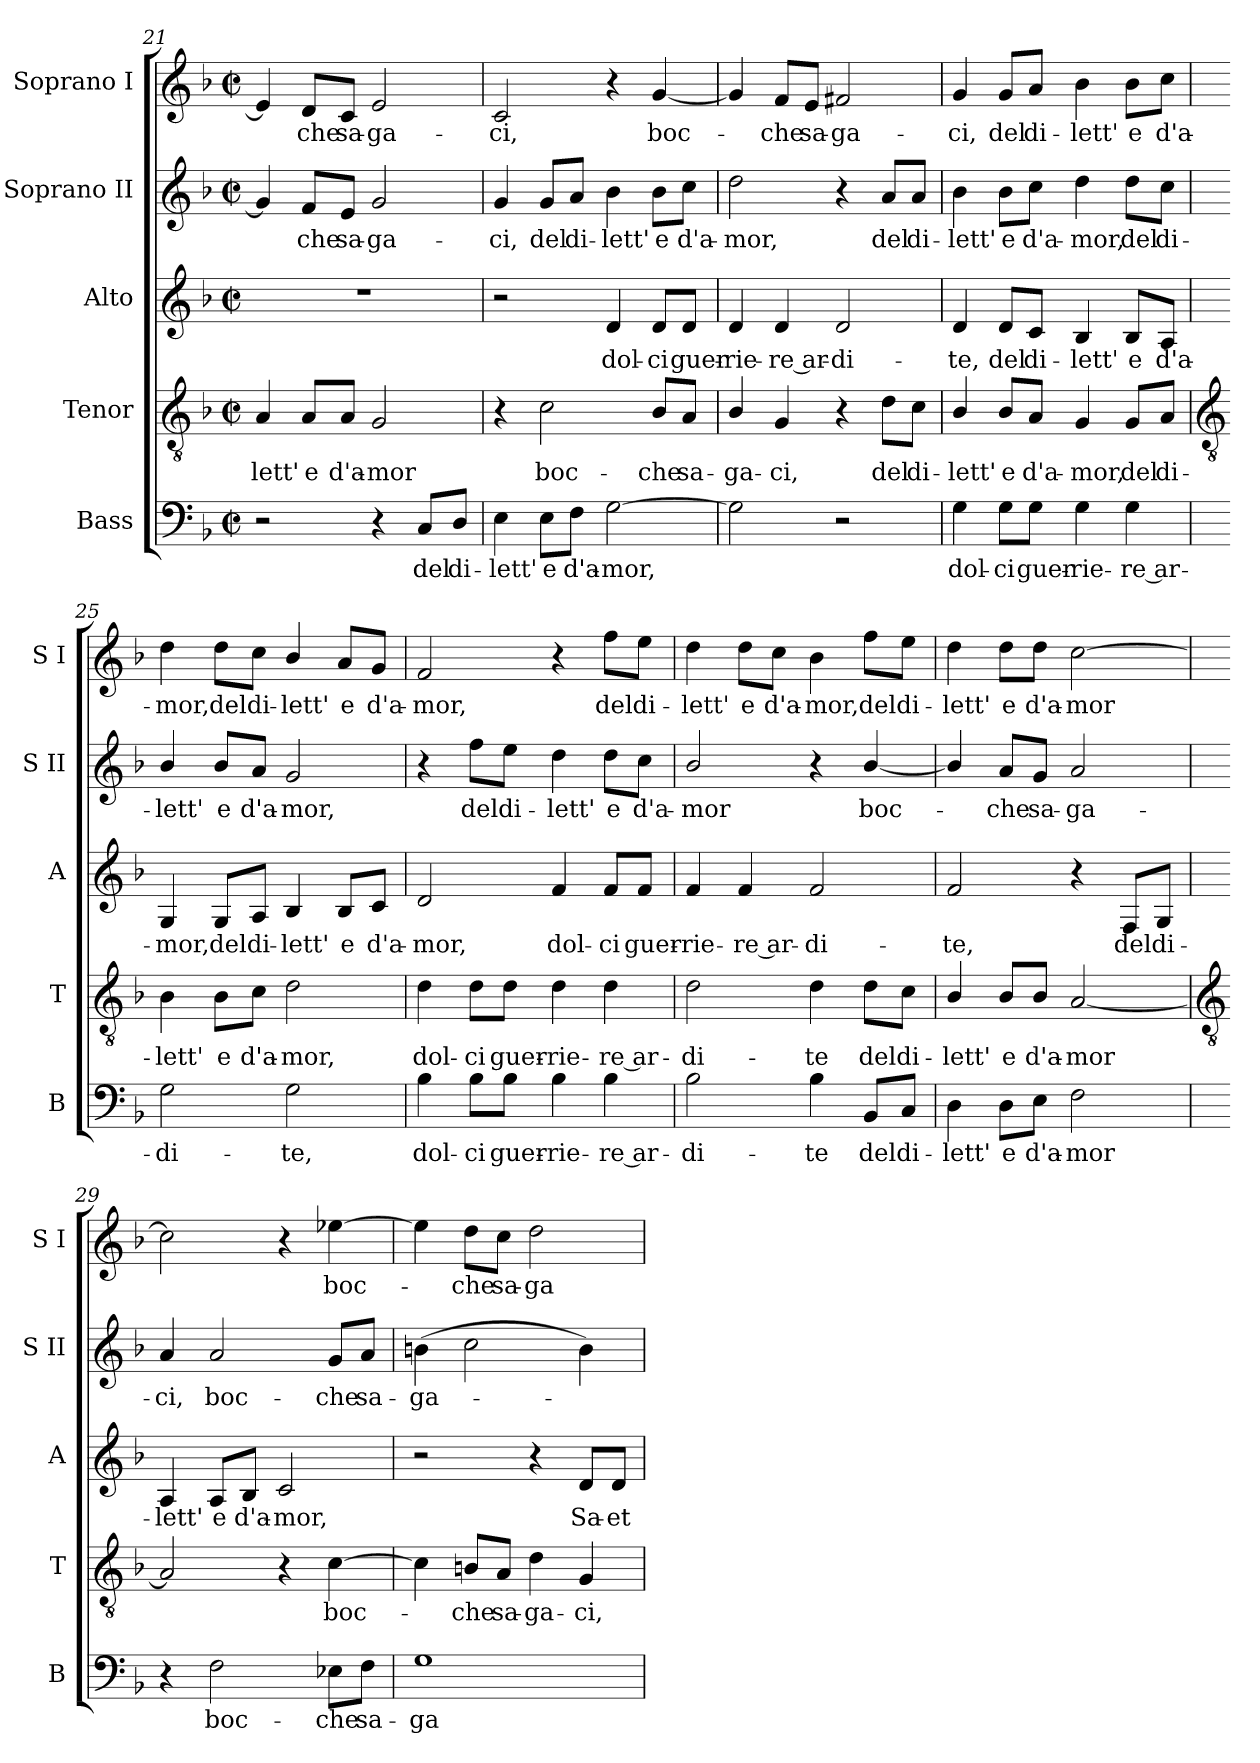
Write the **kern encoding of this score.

**kern	**text	**kern	**text	**kern	**text	**kern	**text	**kern	**text
*part5	*part5	*part4	*part4	*part3	*part3	*part2	*part2	*part1	*part1
*staff5	*staff5	*staff4	*staff4	*staff3	*staff3	*staff2	*staff2	*staff1	*staff1
*I"Bass	*	*I"Tenor	*	*I"Alto	*	*I"Soprano II	*	*I"Soprano I	*
*I'B	*	*I'T	*	*I'A	*	*I'S II	*	*I'S I	*
!!LO:LB:g=z
*clefF4	*	*clefGv2	*	*clefG2	*	*clefG2	*	*clefG2	*
*k[b-]	*	*k[b-]	*	*k[b-]	*	*k[b-]	*	*k[b-]	*
*F:	*	*F:	*	*F:	*	*F:	*	*F:	*
*M2/2	*	*M2/2	*	*M2/2	*	*M2/2	*	*M2/2	*
*met(c|)	*	*met(c|)	*	*met(c|)	*	*met(c|)	*	*met(c|)	*
=21	=21	=21	=21	=21	=21	=21	=21	=21	=21
!	!	!	!LO:LY:b	!	!	!	!	!	!
2r	.	4A	-lett'	1r	.	4g]	.	4e]	.
!	!	!	!LO:LY:b	!	!	!	!LO:LY:b	!	!LO:LY:b
.	.	8A/L	e	.	.	8f/L	che	8d/L	che
!	!	!	!LO:LY:b	!	!	!	!LO:LY:b	!	!LO:LY:b
.	.	8A/J	d'a-	.	.	8e/J	sa-	8c/J	sa-
!	!	!	!LO:LY:b	!	!	!	!LO:LY:b	!	!LO:LY:b
4r	.	2G	-mor	.	.	2g	-ga-	2e	-ga-
!	!LO:LY:b	!	!	!	!	!	!	!	!
8C/L	del	.	.	.	.	.	.	.	.
!	!LO:LY:b	!	!	!	!	!	!	!	!
8D/J	di-	.	.	.	.	.	.	.	.
=22	=22	=22	=22	=22	=22	=22	=22	=22	=22
!	!LO:LY:b	!	!	!	!	!	!LO:LY:b	!	!LO:LY:b
4E	-lett'	4r	.	2r	.	4g	-ci,	2c	-ci,
!	!LO:LY:b	!	!LO:LY:b	!	!	!	!LO:LY:b	!	!
8E\L	e	2c	boc-	.	.	8g/L	del	.	.
!	!LO:LY:b	!	!	!	!	!	!LO:LY:b	!	!
8F\J	d'a-	.	.	.	.	8a/J	di-	.	.
!	!LO:LY:b	!	!	!	!LO:LY:b	!	!LO:LY:b	!	!
[2G	-mor,	.	.	4d	dol-	4b-	-lett'	4r	.
!	!	!	!LO:LY:b	!	!LO:LY:b	!	!LO:LY:b	!	!LO:LY:b
.	.	8B-/L	-che	8d/L	-ci	8b-\L	e	[4g	boc-
!	!	!	!LO:LY:b	!	!LO:LY:b	!	!LO:LY:b	!	!
.	.	8A/J	sa-	8d/J	guer-	8cc\J	d'a-	.	.
=23	=23	=23	=23	=23	=23	=23	=23	=23	=23
!	!	!	!LO:LY:b	!	!LO:LY:b	!	!LO:LY:b	!	!
2G]	.	4B-/	-ga-	4d	-rie-	2dd	-mor,	4g]	.
!	!	!	!LO:LY:b	!	!LO:LY:b	!	!	!	!LO:LY:b
.	.	4G	-ci,	4d	-re ar-	.	.	8f/L	che
!	!	!	!	!	!	!	!	!	!LO:LY:b
.	.	.	.	.	.	.	.	8e/J	sa-
!	!	!	!	!	!LO:LY:b	!	!	!	!LO:LY:b
2r	.	4r	.	2d	-di-	4r	.	2f#X	-ga-
!	!	!	!LO:LY:b	!	!	!	!LO:LY:b	!	!
.	.	8d\L	del	.	.	8a/L	del	.	.
!	!	!	!LO:LY:b	!	!	!	!LO:LY:b	!	!
.	.	8c\J	di-	.	.	8a/J	di-	.	.
=24	=24	=24	=24	=24	=24	=24	=24	=24	=24
!	!LO:LY:b	!	!LO:LY:b	!	!LO:LY:b	!	!LO:LY:b	!	!LO:LY:b
4G	dol-	4B-/	-lett'	4d	-te,	4b-	-lett'	4g	-ci,
!	!LO:LY:b	!	!LO:LY:b	!	!LO:LY:b	!	!LO:LY:b	!	!LO:LY:b
8G\L	-ci	8B-/L	e	8d/L	del	8b-\L	e	8g/L	del
!	!LO:LY:b	!	!LO:LY:b	!	!LO:LY:b	!	!LO:LY:b	!	!LO:LY:b
8G\J	guer-	8A/J	d'a-	8c/J	di-	8cc\J	d'a-	8a/J	di-
!	!LO:LY:b	!	!LO:LY:b	!	!LO:LY:b	!	!LO:LY:b	!	!LO:LY:b
4G	-rie-	4G	-mor,	4B-	-lett'	4dd	-mor,	4b-	-lett'
!	!LO:LY:b	!	!LO:LY:b	!	!LO:LY:b	!	!LO:LY:b	!	!LO:LY:b
4G	-re ar-	8G/L	del	8B-/L	e	8dd\L	del	8b-\L	e
!	!	!	!LO:LY:b	!	!LO:LY:b	!	!LO:LY:b	!	!LO:LY:b
.	.	8A/J	di-	8A/J	d'a-	8cc\J	di-	8cc\J	d'a-
!!LO:LB:g=z
=25	=25	=25	=25	=25	=25	=25	=25	=25	=25
*	*	*clefGv2	*	*	*	*	*	*	*
!	!LO:LY:b	!	!LO:LY:b	!	!LO:LY:b	!	!LO:LY:b	!	!LO:LY:b
2G	-di-	4B-	-lett'	4G	-mor,	4b-/	-lett'	4dd	-mor,
!	!	!	!LO:LY:b	!	!LO:LY:b	!	!LO:LY:b	!	!LO:LY:b
.	.	8B-\L	e	8G/L	del	8b-/L	e	8dd\L	del
!	!	!	!LO:LY:b	!	!LO:LY:b	!	!LO:LY:b	!	!LO:LY:b
.	.	8c\J	d'a-	8A/J	di-	8a/J	d'a-	8cc\J	di-
!	!LO:LY:b	!	!LO:LY:b	!	!LO:LY:b	!	!LO:LY:b	!	!LO:LY:b
2G	-te,	2d	-mor,	4B-	-lett'	2g	-mor,	4b-/	-lett'
!	!	!	!	!	!LO:LY:b	!	!	!	!LO:LY:b
.	.	.	.	8B-/L	e	.	.	8a/L	e
!	!	!	!	!	!LO:LY:b	!	!	!	!LO:LY:b
.	.	.	.	8c/J	d'a-	.	.	8g/J	d'a-
=26	=26	=26	=26	=26	=26	=26	=26	=26	=26
!	!LO:LY:b	!	!LO:LY:b	!	!LO:LY:b	!	!	!	!LO:LY:b
4B-	dol-	4d	dol-	2d	-mor,	4r	.	2f	-mor,
!	!LO:LY:b	!	!LO:LY:b	!	!	!	!LO:LY:b	!	!
8B-\L	-ci	8d\L	-ci	.	.	8ff\L	del	.	.
!	!LO:LY:b	!	!LO:LY:b	!	!	!	!LO:LY:b	!	!
8B-\J	guer-	8d\J	guer-	.	.	8ee\J	di-	.	.
!	!LO:LY:b	!	!LO:LY:b	!	!LO:LY:b	!	!LO:LY:b	!	!
4B-	-rie-	4d	-rie-	4f	dol-	4dd	-lett'	4r	.
!	!LO:LY:b	!	!LO:LY:b	!	!LO:LY:b	!	!LO:LY:b	!	!LO:LY:b
4B-	-re ar-	4d	-re ar-	8f/L	-ci	8dd\L	e	8ff\L	del
!	!	!	!	!	!LO:LY:b	!	!LO:LY:b	!	!LO:LY:b
.	.	.	.	8f/J	guer-	8cc\J	d'a-	8ee\J	di-
=27	=27	=27	=27	=27	=27	=27	=27	=27	=27
!	!LO:LY:b	!	!LO:LY:b	!	!LO:LY:b	!	!LO:LY:b	!	!LO:LY:b
2B-	-di-	2d	-di-	4f	-rie-	2b-/	-mor	4dd	-lett'
!	!	!	!	!	!LO:LY:b	!	!	!	!LO:LY:b
.	.	.	.	4f	-re ar-	.	.	8dd\L	e
!	!	!	!	!	!	!	!	!	!LO:LY:b
.	.	.	.	.	.	.	.	8cc\J	d'a-
!	!LO:LY:b	!	!LO:LY:b	!	!LO:LY:b	!	!	!	!LO:LY:b
4B-	-te	4d	-te	2f	-di-	4r	.	4b-	-mor,
!	!LO:LY:b	!	!LO:LY:b	!	!	!	!LO:LY:b	!	!LO:LY:b
8BB-/L	del	8d\L	del	.	.	[4b-/	boc-	8ff\L	del
!	!LO:LY:b	!	!LO:LY:b	!	!	!	!	!	!LO:LY:b
8C/J	di-	8c\J	di-	.	.	.	.	8ee\J	di-
=28	=28	=28	=28	=28	=28	=28	=28	=28	=28
!	!LO:LY:b	!	!LO:LY:b	!	!LO:LY:b	!	!	!	!LO:LY:b
4D	-lett'	4B-/	-lett'	2f	-te,	4b-/]	.	4dd	-lett'
!	!LO:LY:b	!	!LO:LY:b	!	!	!	!LO:LY:b	!	!LO:LY:b
8D\L	e	8B-/L	e	.	.	8a/L	che	8dd\L	e
!	!LO:LY:b	!	!LO:LY:b	!	!	!	!LO:LY:b	!	!LO:LY:b
8E\J	d'a-	8B-/J	d'a-	.	.	8g/J	sa-	8dd\J	d'a-
!	!LO:LY:b	!	!LO:LY:b	!	!	!	!LO:LY:b	!	!LO:LY:b
2F	-mor	[2A	-mor	4r	.	2a	-ga-	[2cc	-mor
!	!	!	!	!	!LO:LY:b	!	!	!	!
.	.	.	.	8F/L	del	.	.	.	.
!	!	!	!	!	!LO:LY:b	!	!	!	!
.	.	.	.	8G/J	di-	.	.	.	.
!!LO:LB:g=z
=29	=29	=29	=29	=29	=29	=29	=29	=29	=29
*	*	*clefGv2	*	*	*	*	*	*	*
!	!	!	!	!	!LO:LY:b	!	!LO:LY:b	!	!
4r	.	2A]	.	4A	-lett'	4a	-ci,	2cc]	.
!	!LO:LY:b	!	!	!	!LO:LY:b	!	!LO:LY:b	!	!
2F	boc-	.	.	8A/L	e	2a	boc-	.	.
!	!	!	!	!	!LO:LY:b	!	!	!	!
.	.	.	.	8B-/J	d'a-	.	.	.	.
!	!	!	!	!	!LO:LY:b	!	!	!	!
.	.	4r	.	2c	-mor,	.	.	4r	.
!	!LO:LY:b	!	!LO:LY:b	!	!	!	!LO:LY:b	!	!LO:LY:b
8E-X\L	-che	[4c	boc-	.	.	8g/L	-che	[4ee-X	boc-
!	!LO:LY:b	!	!	!	!	!	!LO:LY:b	!	!
8F\J	sa-	.	.	.	.	8a/J	sa-	.	.
=30	=30	=30	=30	=30	=30	=30	=30	=30	=30
!	!LO:LY:b	!	!	!	!	!	!LO:LY:b	!	!
1G	-ga-	4c]	.	2r	.	(>4bn	-ga-	4ee-]	.
!	!	!	!LO:LY:b	!	!	!	!	!	!LO:LY:b
.	.	8Bn/L	che	.	.	2cc	.	8dd\L	che
!	!	!	!LO:LY:b	!	!	!	!	!	!LO:LY:b
.	.	8A/J	sa-	.	.	.	.	8cc\J	sa-
!	!	!	!LO:LY:b	!	!	!	!	!	!LO:LY:b
.	.	4d	-ga-	4r	.	.	.	2dd	-ga-
!	!	!	!LO:LY:b	!	!LO:LY:b	!	!	!	!
.	.	4G	-ci,	8d/L	Sa-	4b)	.	.	.
!	!	!	!	!	!LO:LY:b	!	!	!	!
.	.	.	.	8d/J	-et-	.	.	.	.
=	=	=	=	=	=	=	=	=	=
*-	*-	*-	*-	*-	*-	*-	*-	*-	*-
